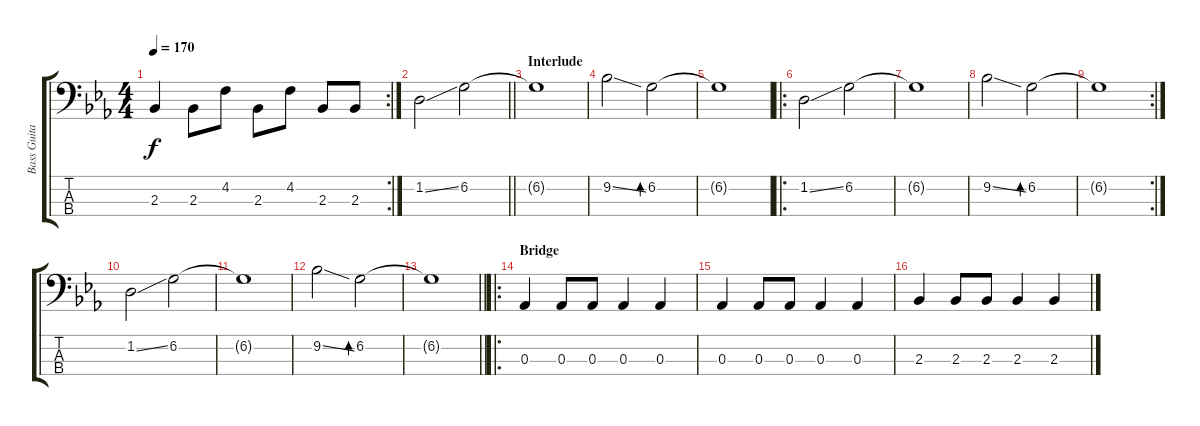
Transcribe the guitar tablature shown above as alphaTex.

\track ("Bass Guitar" "Bass Guita") {instrument electricbassfinger}
\staff {score tabs}
\tuning (Gb2 Db2 Ab1 Db1) {hide}
\rc 2
\ts (4 4)
\tempo 170
\clef f4
\ks cminor
2.3.4{dy f} 2.3.8 4.2.8 2.3.8 4.2.8 2.3.8 2.3.8 |
\barLineRight lightlight
1.2{ss}.2 6.2.2 |
\section ("" "Interlude")
6.2{t}.1 |
9.2{ss}.2 6.2.2{bd 480} |
6.2{t}.1 |
\ro
1.2{ss}.2 6.2.2 |
6.2{t}.1 |
9.2{ss}.2 6.2.2{bd 480} |
\rc 2
6.2{t}.1 |
1.2{ss}.2 6.2.2 |
6.2{t}.1 |
9.2{ss}.2 6.2.2{bd 480} |
\barLineRight lightlight
6.2{t}.1 |
\ro
\section ("" "Bridge")
0.3.4 0.3.8 0.3.8 0.3.4 0.3.4 |
0.3.4 0.3.8 0.3.8 0.3.4 0.3.4 |
2.3.4 2.3.8 2.3.8 2.3.4 2.3.4
